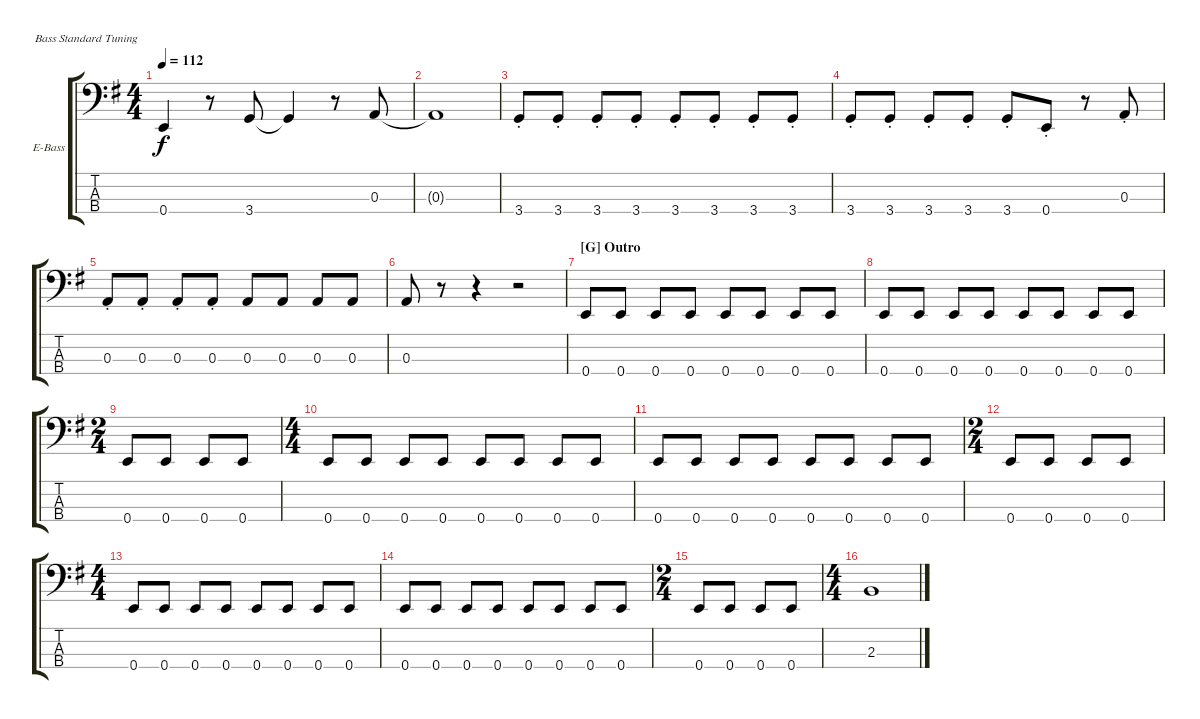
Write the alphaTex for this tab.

\defaultSystemsLayout 4
\bracketExtendMode groupsimilarinstruments
\firstSystemTrackNameOrientation horizontal
\otherSystemsTrackNameOrientation horizontal
\track ("Bass" "E-Bass") {instrument electricbassfinger}
\staff {score tabs}
\tuning (G2 D2 A1 E1)
\ts (4 4)
\tempo 112
\clef f4
\scale
1.05549
\ks g
0.4.4{dy f} r.8 3.4.8 3.4{t}.4 r.8 0.3.8 |
\scale
0.944515 0.3{t}.1 |
\scale
1.05549 3.4{st}.8 3.4{st}.8 3.4{st}.8 3.4{st}.8 3.4{st}.8 3.4{st}.8 3.4{st}.8 3.4{st}.8 |
\scale
0.944515 3.4{st}.8 3.4{st}.8 3.4{st}.8 3.4{st}.8 3.4{st}.8 0.4{st}.8 r.8 0.3{st}.8 |
\scale
1.05549 0.3{st}.8 0.3{st}.8 0.3{st}.8 0.3{st}.8 0.3.8 0.3.8 0.3.8 0.3.8 |
\scale
0.944515 0.3.8 r.8 r.4 r.2 |
\section ("G" "Outro")
\scale
1.05549 0.4.8 0.4.8 0.4.8 0.4.8 0.4.8 0.4.8 0.4.8 0.4.8 |
\scale
0.944515 0.4.8 0.4.8 0.4.8 0.4.8 0.4.8 0.4.8 0.4.8 0.4.8 |
\ts (2 4)
\scale
1.05549 0.4.8 0.4.8 0.4.8 0.4.8 |
\ts (4 4)
\scale
0.944515 0.4.8 0.4.8 0.4.8 0.4.8 0.4.8 0.4.8 0.4.8 0.4.8 |
\scale
1.05549 0.4.8 0.4.8 0.4.8 0.4.8 0.4.8 0.4.8 0.4.8 0.4.8 |
\ts (2 4)
\scale
0.944515 0.4.8 0.4.8 0.4.8 0.4.8 |
\ts (4 4)
\scale
1.05549 0.4.8 0.4.8 0.4.8 0.4.8 0.4.8 0.4.8 0.4.8 0.4.8 |
\scale
0.944515 0.4.8 0.4.8 0.4.8 0.4.8 0.4.8 0.4.8 0.4.8 0.4.8 |
\ts (2 4)
\scale
1.05549 0.4.8 0.4.8 0.4.8 0.4.8 |
\ts (4 4)
\scale
0.944515 2.3.1
